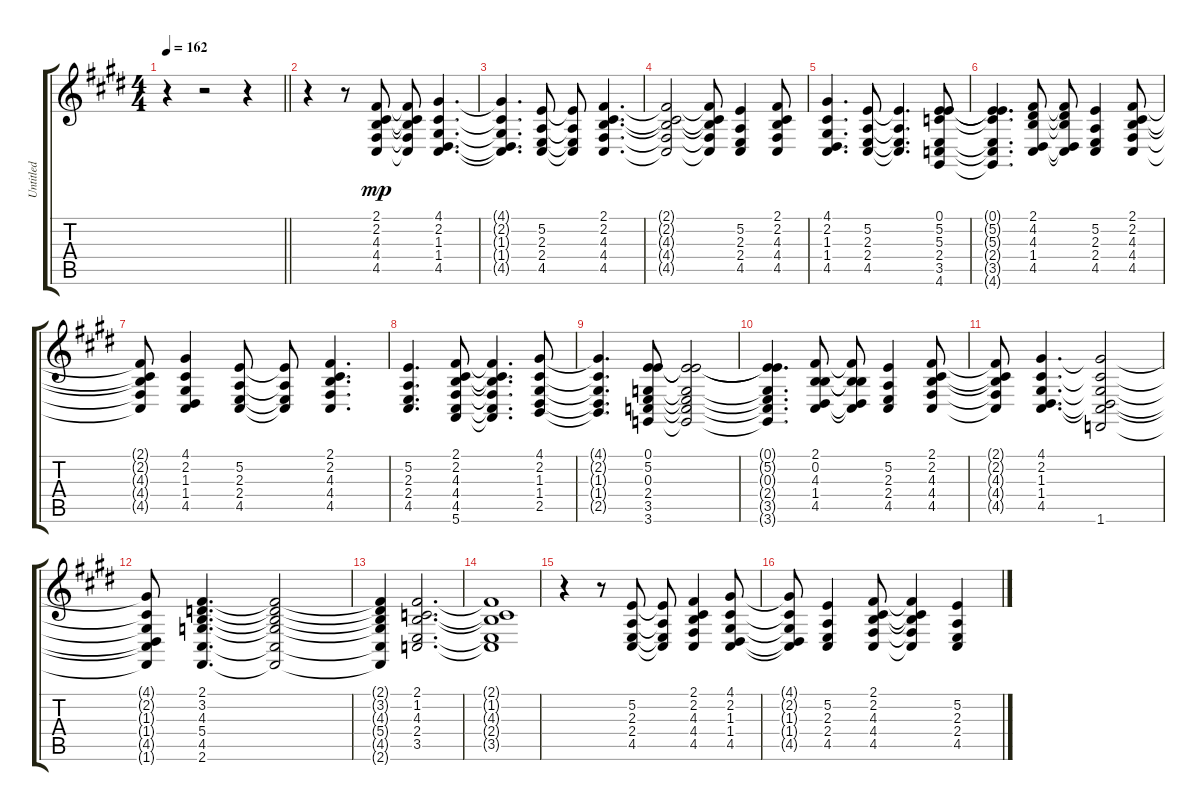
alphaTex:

\track ("Untitled" "Untitled") {instrument stringensemble2}
\staff {score tabs}
\tuning (E4 B3 G3 D3 A2 E2) {hide}
\ts (4 4)
\tempo 162
\clef g2
\barLineRight lightlight
\ks e
r.4{dy mp instrument stringensemble2} r.2 r.4 |
\ks c#minor
r.4 r.8 (2.1 2.2 4.3 4.4 4.5).8 (2.1{t} 2.2{t} 4.3{t} 4.4{t} 4.5{t}).8 (4.1 2.2 1.3 1.4 4.5).4{d} |
(4.1{t} 2.2{t} 1.3{t} 1.4{t} 4.5{t}).4{d} (5.2 2.3 2.4 4.5).8 (5.2{t} 2.3{t} 2.4{t} 4.5{t}).8 (2.1 2.2 4.3 4.4 4.5).4{d} |
\ks e
(2.1{t} 2.2{t} 4.3{t} 4.4{t} 4.5{t}).2 (2.1{t} 2.2{t} 4.3{t} 4.4{t} 4.5{t}).8 (5.2 2.3 2.4 4.5).4 (2.1 2.2 4.3 4.4 4.5).8 |
\ks c#minor
(4.1 2.2 1.3 1.4 4.5).4{d} (5.2 2.3 2.4 4.5).8 (5.2{t} 2.3{t} 2.4{t} 4.5{t}).4{d} (0.1 5.2 5.3 2.4 3.5 4.6).8 |
\ks e
(0.1{t} 5.2{t} 5.3{t} 2.4{t} 3.5{t} 4.6{t}).4{d} (2.1 4.2 4.3 1.4 4.5).8 (2.1{t} 4.2{t} 4.3{t} 1.4{t} 4.5{t}).8 (5.2 2.3 2.4 4.5).4 (2.1 2.2 4.3 4.4 4.5).8 |
\ks c#minor
(2.1{t} 2.2{t} 4.3{t} 4.4{t} 4.5{t}).8 (4.1 2.2 1.3 1.4 4.5).4 (5.2 2.3 2.4 4.5).8 (5.2{t} 2.3{t} 2.4{t} 4.5{t}).8 (2.1 2.2 4.3 4.4 4.5).4{d} |
\ks e
(5.2 2.3 2.4 4.5).4{d} (2.1 2.2 4.3 4.4 4.5 5.6).8 (2.1{t} 2.2{t} 4.3{t} 4.4{t} 4.5{t} 5.6{t}).4{d} (4.1 2.2 1.3 1.4 2.5).8 |
\ks c#minor
(4.1{t} 2.2{t} 1.3{t} 1.4{t} 2.5{t}).4{d} (0.1 5.2 0.3 2.4 3.5 3.6).8 (0.1{t} 5.2{t} 0.3{t} 2.4{t} 3.5{t} 3.6{t}).2 |
\ks e
(0.1{t} 5.2{t} 0.3{t} 2.4{t} 3.5{t} 3.6{t}).4{d} (2.1 0.2 4.3 1.4 4.5).8 (2.1{t} 0.2{t} 4.3{t} 1.4{t} 4.5{t}).8 (5.2 2.3 2.4 4.5).4 (2.1 2.2 4.3 4.4 4.5).8 |
\ks c#minor
(2.1{t} 2.2{t} 4.3{t} 4.4{t} 4.5{t}).8 (4.1 2.2 1.3 1.4 4.5).4{d} (4.1{t} 2.2{t} 1.3{t} 1.4{t} 4.5{t} 1.6).2 |
(4.1{t} 2.2{t} 1.3{t} 1.4{t} 4.5{t} 1.6{t}).8 (2.1 3.2 4.3 5.4 4.5 2.6).4{d} (2.1{t} 3.2{t} 4.3{t} 5.4{t} 4.5{t} 2.6{t}).2 |
\ks e
(2.1{t} 3.2{t} 4.3{t} 5.4{t} 4.5{t} 2.6{t}).4 (2.1 1.2 4.3 2.4 3.5).2{d} |
\ks c#minor
(2.1{t} 1.2{t} 4.3{t} 2.4{t} 3.5{t}).1 |
r.4 r.8 (5.2 2.3 2.4 4.5).8 (5.2{t} 2.3{t} 2.4{t} 4.5{t}).8 (2.1 2.2 4.3 4.4 4.5).4 (4.1 2.2 1.3 1.4 4.5).8 |
\ks e
(4.1{t} 2.2{t} 1.3{t} 1.4{t} 4.5{t}).8 (5.2 2.3 2.4 4.5).4 (2.1 2.2 4.3 4.4 4.5).8 (2.1{t} 2.2{t} 4.3{t} 4.4{t} 4.5{t}).4 (5.2 2.3 2.4 4.5).4
